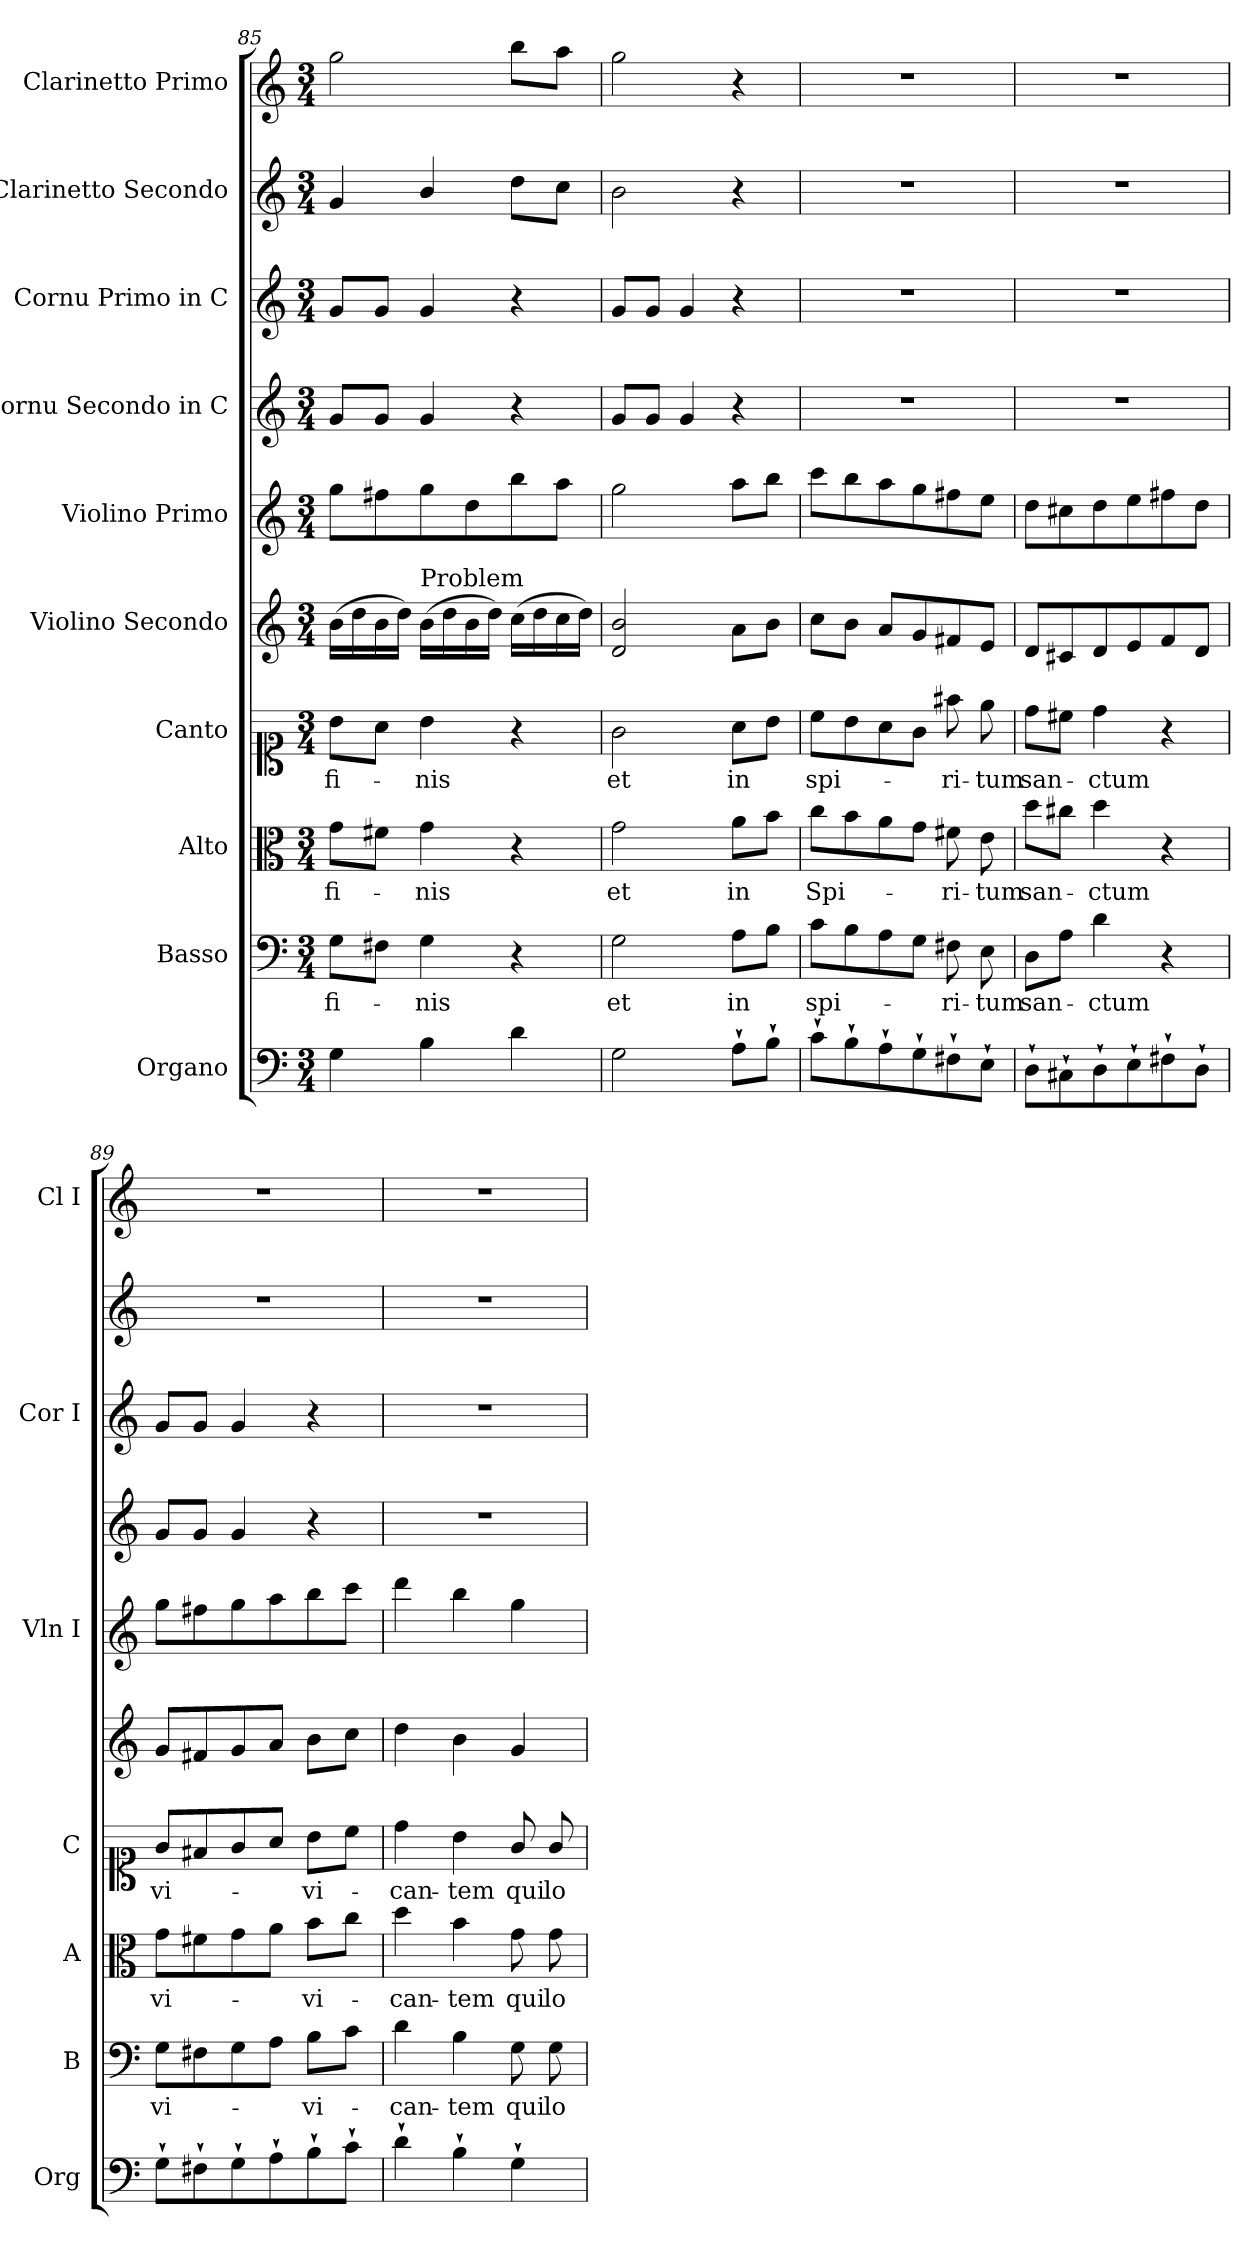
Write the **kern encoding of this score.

**kern	**kern	**text	**kern	**text	**kern	**text	**kern	**kern	**kern	**kern	**kern	**kern
*part10	*part9	*part9	*part8	*part8	*part7	*part7	*part6	*part5	*part4	*part3	*part2	*part1
*staff10	*staff9	*staff9	*staff8	*staff8	*staff7	*staff7	*staff6	*staff5	*staff4	*staff3	*staff2	*staff1
*I"Organo	*I"Basso	*	*I"Alto	*	*I"Canto	*	*I"Violino Secondo	*I"Violino Primo	*I"Cornu Secondo in C	*I"Cornu Primo in C	*I"Clarinetto Secondo	*I"Clarinetto Primo
*I'Org	*I'B	*	*I'A	*	*I'C	*	*	*I'Vln I	*	*I'Cor I	*	*I'Cl I
*clefF4	*clefF4	*	*clefC3	*	*clefC1	*	*clefG2	*clefG2	*clefG2	*clefG2	*clefG2	*clefG2
*k[]	*k[]	*	*k[]	*	*k[]	*	*k[]	*k[]	*k[]	*k[]	*k[]	*k[]
*C:	*C:	*	*C:	*	*C:	*	*C:	*C:	*C:	*C:	*C:	*C:
*M3/4	*M3/4	*	*M3/4	*	*M3/4	*	*M3/4	*M3/4	*M3/4	*M3/4	*M3/4	*M3/4
=85	=85	=85	=85	=85	=85	=85	=85	=85	=85	=85	=85	=85
4G	8GL	fi-	8gL	fi-	8bL	fi-	(>16bLL	8ggL	8gL	8gL	4g	2gg
.	.	.	.	.	.	.	16dd	.	.	.	.	.
.	8F#XJ	.	8f#XJ	.	8aJ	.	16b	8ff#X	8gJ	8gJ	.	.
.	.	.	.	.	.	.	16ddJJ)	.	.	.	.	.
!	!	!	!	!	!	!	!LO:TX:a:t=Problem	!	!	!	!	!
4B	4G	-nis	4g	-nis	4b	-nis	(>16bLL	8gg	4g	4g	4b/	.
.	.	.	.	.	.	.	16dd	.	.	.	.	.
.	.	.	.	.	.	.	16b	8dd	.	.	.	.
.	.	.	.	.	.	.	16ddJJ)	.	.	.	.	.
4d	4r	.	4r	.	4r	.	(>16ccLL	8bb	4r	4r	8ddL	8bbL
.	.	.	.	.	.	.	16dd	.	.	.	.	.
.	.	.	.	.	.	.	16cc	8aaJ	.	.	8ccJ	8aaJ
.	.	.	.	.	.	.	16ddJJ)	.	.	.	.	.
=86	=86	=86	=86	=86	=86	=86	=86	=86	=86	=86	=86	=86
2G	2G	et	2g	et	2g	et	2d 2b	2gg	8gL	8gL	2b	2gg
.	.	.	.	.	.	.	.	.	8gJ	8gJ	.	.
.	.	.	.	.	.	.	.	.	4g	4g	.	.
8A`L	8AL	in	8aL	in	8aL	in	8a\L	8aaL	4r	4r	4r	4r
8B`J	8BJ	.	8bJ	.	8bJ	.	8bJ	8bbJ	.	.	.	.
=87	=87	=87	=87	=87	=87	=87	=87	=87	=87	=87	=87	=87
8c`L	8cL	spi-	8ccL	Spi-	8ccL	spi-	8ccL	8cccL	2.r	2.r	2.r	2.r
8B`	8B	.	8b	.	8b	.	8bJ	8bb	.	.	.	.
8A`	8A	.	8a	.	8a	.	8aL	8aa	.	.	.	.
8G`	8GJ	.	8gJ	.	8gJ	.	8g	8gg	.	.	.	.
8F#X`	8F#X	-ri-	8f#X	-ri-	8ff#X	-ri-	8f#X	8ff#X	.	.	.	.
8E`J	8E	-tum	8e	-tum	8ee	-tum	8eJ	8eeJ	.	.	.	.
=88	=88	=88	=88	=88	=88	=88	=88	=88	=88	=88	=88	=88
8D`L	8DL	san-	8ddL	san-	8ddL	san-	8dL	8ddL	2.r	2.r	2.r	2.r
8C#X`	8AJ	.	8cc#XJ	.	8cc#XJ	.	8c#X	8cc#X	.	.	.	.
8D`	4d	-ctum	4dd	-ctum	4dd	-ctum	8d	8dd	.	.	.	.
8E`	.	.	.	.	.	.	8e	8ee	.	.	.	.
8F#X`	4r	.	4r	.	4r	.	8f	8ff#X	.	.	.	.
8D`J	.	.	.	.	.	.	8dJ	8ddJ	.	.	.	.
=89	=89	=89	=89	=89	=89	=89	=89	=89	=89	=89	=89	=89
8G`L	8GL	vi-	8gL	vi-	8g/L	vi-	8gL	8ggL	8gL	8gL	2.r	2.r
8F#X`	8F#X	.	8f#X	.	8f#X	.	8f#X	8ff#X	8gJ	8gJ	.	.
8G`	8G	.	8g	.	8g	.	8g	8gg	4g	4g	.	.
8A`	8AJ	.	8aJ	.	8aJ	.	8aJ	8aa	.	.	.	.
8B`	8BL	-vi-	8bL	-vi-	8bL	-vi-	8bL	8bb	4r	4r	.	.
8c`J	8cJ	.	8ccJ	.	8ccJ	.	8ccJ	8cccJ	.	.	.	.
=90	=90	=90	=90	=90	=90	=90	=90	=90	=90	=90	=90	=90
4d`	4d	-can-	4dd	-can-	4dd	-can-	4dd	4ddd	2.r	2.r	2.r	2.r
4B`	4B	-tem	4b	-tem	4b	-tem	4b	4bb	.	.	.	.
4G`	8G	qui	8g	qui	8g/	qui	4g	4gg	.	.	.	.
.	8G	lo-	8g	lo-	8g/	lo-	.	.	.	.	.	.
=	=	=	=	=	=	=	=	=	=	=	=	=
*-	*-	*-	*-	*-	*-	*-	*-	*-	*-	*-	*-	*-
